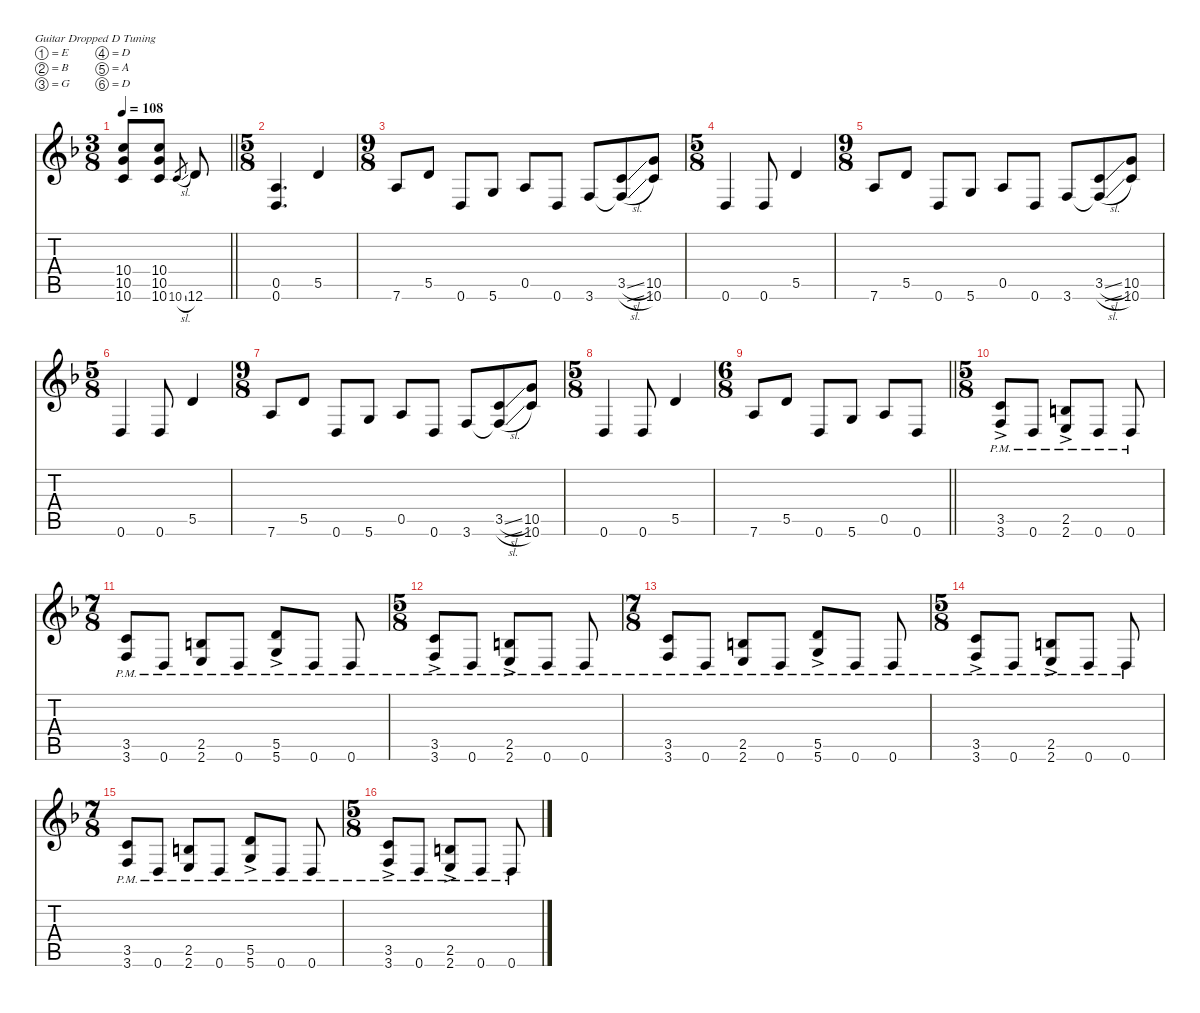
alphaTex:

\defaultSystemsLayout 4
\hideDynamics
\bracketExtendMode nobrackets
\singleTrackTrackNamePolicy hidden
\multiTrackTrackNamePolicy hidden
\firstSystemTrackNameMode fullname
\firstSystemTrackNameOrientation horizontal
\otherSystemsTrackNameOrientation horizontal
\track ("Guitar 1 - hidden" "od.guit.") {mute instrument overdrivenguitar}
\staff {score tabs}
\tuning (E4 B3 G3 D3 A2 D2)
\ts (3 8)
\beaming (8 2 2 2 2)
\tempo 108
\clef g2
\barLineRight lightlight
\ks dminor
(10.4{acc forcenatural} 10.5{acc forcenatural} 10.6{acc forcenatural}).8{dy f} (10.4{acc forcenatural} 10.5{acc forcenatural} 10.6{acc forcenatural}).8 10.6{sl acc forcenatural}.8{gr dy mf} 12.6{acc forcenatural}.8{dy f} |
\ts (5 8)
\beaming (8 2 2 2 2)
(0.5{acc forcenatural} 0.6{acc forcenatural}).4{d} 5.5{acc forcenatural}.4 |
\ts (9 8)
\beaming (8 2 2 2 3)
7.6{acc forcenatural}.8 5.5{acc forcenatural}.8 0.6{acc forcenatural}.8 5.6{acc forcenatural}.8 0.5{acc forcenatural}.8 0.6{acc forcenatural}.8 3.6{acc forcenatural}.8 (3.5{sl acc forcenatural} 3.6{sl t acc forcenatural}).8 (10.5{acc forcenatural} 10.6{acc forcenatural}).8 |
\ts (5 8)
\beaming (8 2 2 2 2)
0.6{acc forcenatural}.4 0.6{acc forcenatural}.8 5.5{acc forcenatural}.4 |
\ts (9 8)
\beaming (8 2 2 2 3)
7.6{acc forcenatural}.8 5.5{acc forcenatural}.8 0.6{acc forcenatural}.8 5.6{acc forcenatural}.8 0.5{acc forcenatural}.8 0.6{acc forcenatural}.8 3.6{acc forcenatural}.8 (3.5{sl acc forcenatural} 3.6{sl t acc forcenatural}).8 (10.5{acc forcenatural} 10.6{acc forcenatural}).8 |
\ts (5 8)
\beaming (8 2 2 2 2)
0.6{acc forcenatural}.4 0.6{acc forcenatural}.8 5.5{acc forcenatural}.4 |
\ts (9 8)
\beaming (8 2 2 2 3)
7.6{acc forcenatural}.8 5.5{acc forcenatural}.8 0.6{acc forcenatural}.8 5.6{acc forcenatural}.8 0.5{acc forcenatural}.8 0.6{acc forcenatural}.8 3.6{acc forcenatural}.8 (3.5{sl acc forcenatural} 3.6{sl t acc forcenatural}).8 (10.5{acc forcenatural} 10.6{acc forcenatural}).8 |
\ts (5 8)
\beaming (8 2 2 2 2)
0.6{acc forcenatural}.4 0.6{acc forcenatural}.8 5.5{acc forcenatural}.4 |
\ts (6 8)
\beaming (8 2 2 2 2)
\barLineRight lightlight
7.6{acc forcenatural}.8 5.5{acc forcenatural}.8 0.6{acc forcenatural}.8 5.6{acc forcenatural}.8 0.5{acc forcenatural}.8 0.6{acc forcenatural}.8 |
\ts (5 8)
\beaming (8 2 2 2 2)
(3.5{ac pm acc forcenatural} 3.6{ac pm acc forcenatural}).8 0.6{pm acc forcenatural}.8 (2.5{ac pm acc forcenatural} 2.6{ac pm acc forcenatural}).8 0.6{pm acc forcenatural}.8 0.6{pm acc forcenatural}.8 |
\ts (7 8)
\beaming (8 2 2 2 2)
(3.5{pm acc forcenatural} 3.6{pm acc forcenatural}).8 0.6{pm acc forcenatural}.8 (2.5{pm acc forcenatural} 2.6{pm acc forcenatural}).8 0.6{pm acc forcenatural}.8 (5.5{ac pm acc forcenatural} 5.6{ac pm acc forcenatural}).8 0.6{pm acc forcenatural}.8 0.6{pm acc forcenatural}.8 |
\ts (5 8)
\beaming (8 2 2 2 2)
(3.5{ac pm acc forcenatural} 3.6{ac pm acc forcenatural}).8 0.6{pm acc forcenatural}.8 (2.5{ac pm acc forcenatural} 2.6{ac pm acc forcenatural}).8 0.6{pm acc forcenatural}.8 0.6{pm acc forcenatural}.8 |
\ts (7 8)
\beaming (8 2 2 2 2)
(3.5{pm acc forcenatural} 3.6{pm acc forcenatural}).8 0.6{pm acc forcenatural}.8 (2.5{pm acc forcenatural} 2.6{pm acc forcenatural}).8 0.6{pm acc forcenatural}.8 (5.5{ac pm acc forcenatural} 5.6{ac pm acc forcenatural}).8 0.6{pm acc forcenatural}.8 0.6{pm acc forcenatural}.8 |
\ts (5 8)
\beaming (8 2 2 2 2)
(3.5{ac pm acc forcenatural} 3.6{ac pm acc forcenatural}).8 0.6{pm acc forcenatural}.8 (2.5{ac pm acc forcenatural} 2.6{ac pm acc forcenatural}).8 0.6{pm acc forcenatural}.8 0.6{pm acc forcenatural}.8 |
\ts (7 8)
\beaming (8 2 2 2 2)
(3.5{pm acc forcenatural} 3.6{pm acc forcenatural}).8 0.6{pm acc forcenatural}.8 (2.5{pm acc forcenatural} 2.6{pm acc forcenatural}).8 0.6{pm acc forcenatural}.8 (5.5{ac pm acc forcenatural} 5.6{ac pm acc forcenatural}).8 0.6{pm acc forcenatural}.8 0.6{pm acc forcenatural}.8 |
\ts (5 8)
\beaming (8 2 2 2 2)
(3.5{ac pm acc forcenatural} 3.6{ac pm acc forcenatural}).8 0.6{pm acc forcenatural}.8 (2.5{ac pm acc forcenatural} 2.6{ac pm acc forcenatural}).8 0.6{pm acc forcenatural}.8 0.6{pm acc forcenatural}.8
